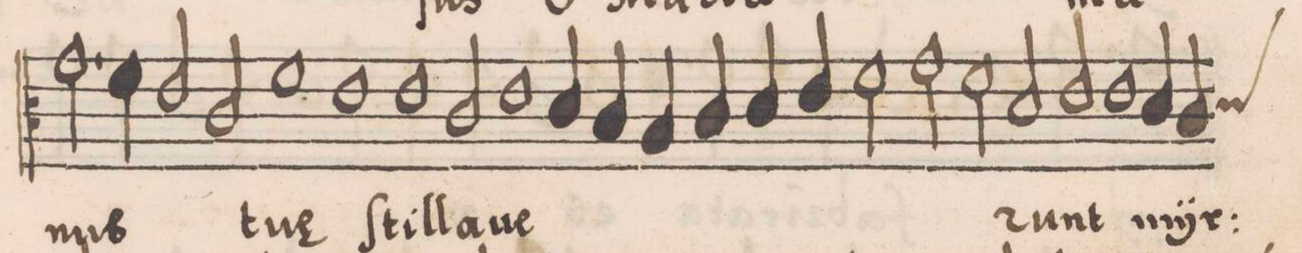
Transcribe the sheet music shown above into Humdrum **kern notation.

**kern	**text
*I"CANTVS	*
*clefC3	*
*k[]	*
*met(C)	*
*M2/1	*
2.g\	-nus
4f\	.
2e/	.
2c/	tu-
=42-	=42-
1f	-ę
1e	.
=43-	=43-
1e	ſtil-
2c/	-la-
1e\	-ue-
=44-	=44-
4d/	.
4c/	.
4B/	.
4c/	.
4d/	.
4e/	.
=45-	=45-
2f\	.
2g\	.
2f\	.
2d/	.
=46-	=46-
2e/	-runt
1e	.
4d/	mijr-
*custos:d	*
4c/	.
=47-	=47-
*-	*-
